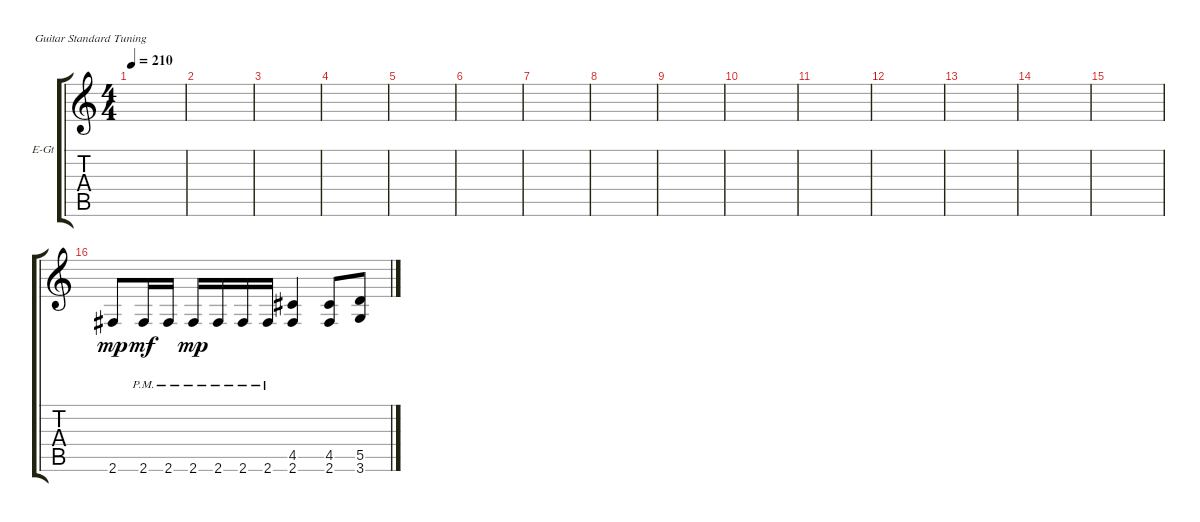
\bracketExtendMode groupsimilarinstruments
\firstSystemTrackNameOrientation horizontal
\otherSystemsTrackNameOrientation horizontal
\track ("Electric Guitar 2" "E-Gt") {instrument distortionguitar}
\staff {score tabs}
\tuning (E4 B3 G3 D3 A2 E2)
\ts (4 4)
\tempo 210
\clef g2
\ks c
|
|
|
|
|
|
|
|
|
|
|
|
|
|
|
2.6.8{lyrics (0 "") lyrics (1 "") lyrics (2 "") lyrics (3 "") lyrics (4 "") dy mp} 2.6{pm}.16{lyrics (0 "") lyrics (1 "") lyrics (2 "") lyrics (3 "") lyrics (4 "") dy mf} 2.6{pm}.16{lyrics (0 "") lyrics (1 "") lyrics (2 "") lyrics (3 "") lyrics (4 "")} 2.6{pm}.16{dy mp} 2.6{pm}.16 2.6{pm}.16 2.6{pm}.16 (4.5 2.6).4 (4.5 2.6).8 (5.5 3.6).8
